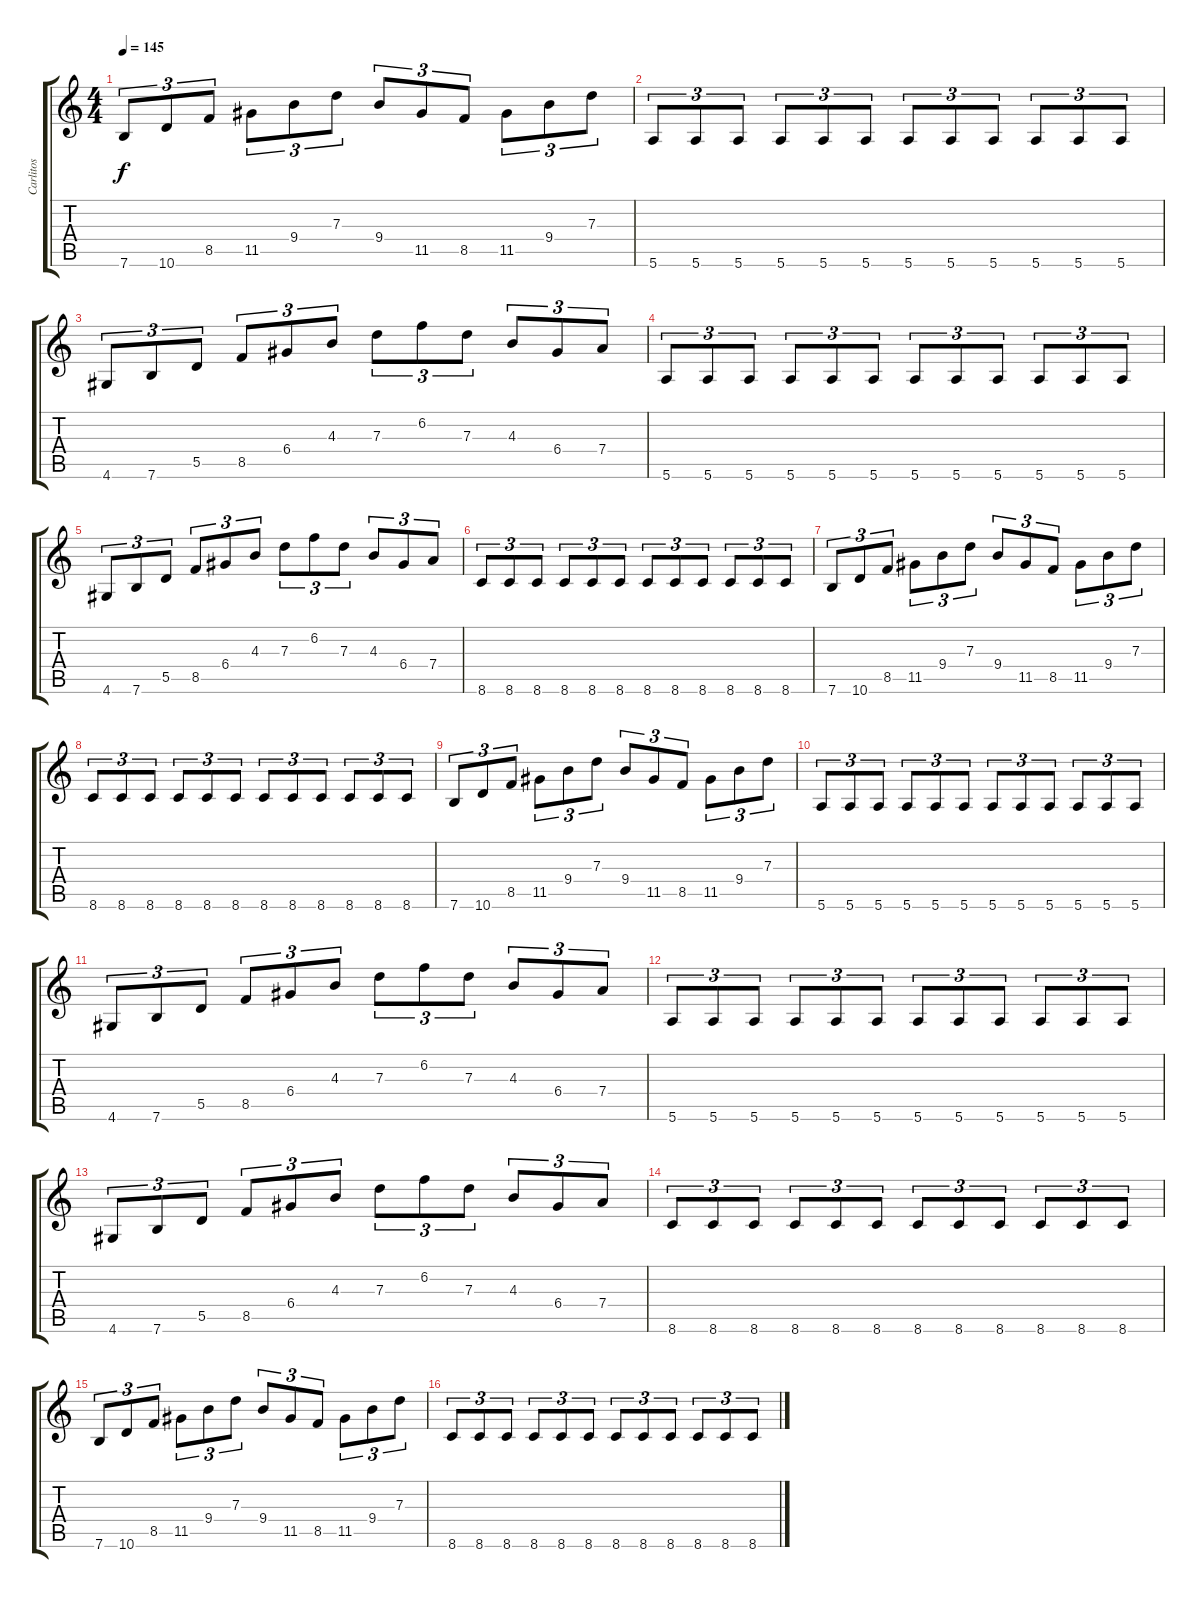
\track ("Carlitos" "Carlitos") {instrument distortionguitar}
\staff {score tabs}
\tuning (E4 B3 G3 D3 A2 E2) {hide}
\ts (4 4)
\tempo 145
\clef g2
\ks c
7.6.8{tu (3 2) dy f} 10.6.8{tu (3 2)} 8.5.8{tu (3 2)} 11.5.8{tu (3 2)} 9.4.8{tu (3 2)} 7.3.8{tu (3 2)} 9.4.8{tu (3 2)} 11.5.8{tu (3 2)} 8.5.8{tu (3 2)} 11.5.8{tu (3 2)} 9.4.8{tu (3 2)} 7.3.8{tu (3 2)} |
5.6.8{tu (3 2)} 5.6.8{tu (3 2)} 5.6.8{tu (3 2)} 5.6.8{tu (3 2)} 5.6.8{tu (3 2)} 5.6.8{tu (3 2)} 5.6.8{tu (3 2)} 5.6.8{tu (3 2)} 5.6.8{tu (3 2)} 5.6.8{tu (3 2)} 5.6.8{tu (3 2)} 5.6.8{tu (3 2)} |
4.6.8{tu (3 2)} 7.6.8{tu (3 2)} 5.5.8{tu (3 2)} 8.5.8{tu (3 2)} 6.4.8{tu (3 2)} 4.3.8{tu (3 2)} 7.3.8{tu (3 2)} 6.2.8{tu (3 2)} 7.3.8{tu (3 2)} 4.3.8{tu (3 2)} 6.4.8{tu (3 2)} 7.4.8{tu (3 2)} |
5.6.8{tu (3 2)} 5.6.8{tu (3 2)} 5.6.8{tu (3 2)} 5.6.8{tu (3 2)} 5.6.8{tu (3 2)} 5.6.8{tu (3 2)} 5.6.8{tu (3 2)} 5.6.8{tu (3 2)} 5.6.8{tu (3 2)} 5.6.8{tu (3 2)} 5.6.8{tu (3 2)} 5.6.8{tu (3 2)} |
4.6.8{tu (3 2)} 7.6.8{tu (3 2)} 5.5.8{tu (3 2)} 8.5.8{tu (3 2)} 6.4.8{tu (3 2)} 4.3.8{tu (3 2)} 7.3.8{tu (3 2)} 6.2.8{tu (3 2)} 7.3.8{tu (3 2)} 4.3.8{tu (3 2)} 6.4.8{tu (3 2)} 7.4.8{tu (3 2)} |
8.6.8{tu (3 2)} 8.6.8{tu (3 2)} 8.6.8{tu (3 2)} 8.6.8{tu (3 2)} 8.6.8{tu (3 2)} 8.6.8{tu (3 2)} 8.6.8{tu (3 2)} 8.6.8{tu (3 2)} 8.6.8{tu (3 2)} 8.6.8{tu (3 2)} 8.6.8{tu (3 2)} 8.6.8{tu (3 2)} |
7.6.8{tu (3 2)} 10.6.8{tu (3 2)} 8.5.8{tu (3 2)} 11.5.8{tu (3 2)} 9.4.8{tu (3 2)} 7.3.8{tu (3 2)} 9.4.8{tu (3 2)} 11.5.8{tu (3 2)} 8.5.8{tu (3 2)} 11.5.8{tu (3 2)} 9.4.8{tu (3 2)} 7.3.8{tu (3 2)} |
8.6.8{tu (3 2)} 8.6.8{tu (3 2)} 8.6.8{tu (3 2)} 8.6.8{tu (3 2)} 8.6.8{tu (3 2)} 8.6.8{tu (3 2)} 8.6.8{tu (3 2)} 8.6.8{tu (3 2)} 8.6.8{tu (3 2)} 8.6.8{tu (3 2)} 8.6.8{tu (3 2)} 8.6.8{tu (3 2)} |
7.6.8{tu (3 2)} 10.6.8{tu (3 2)} 8.5.8{tu (3 2)} 11.5.8{tu (3 2)} 9.4.8{tu (3 2)} 7.3.8{tu (3 2)} 9.4.8{tu (3 2)} 11.5.8{tu (3 2)} 8.5.8{tu (3 2)} 11.5.8{tu (3 2)} 9.4.8{tu (3 2)} 7.3.8{tu (3 2)} |
5.6.8{tu (3 2)} 5.6.8{tu (3 2)} 5.6.8{tu (3 2)} 5.6.8{tu (3 2)} 5.6.8{tu (3 2)} 5.6.8{tu (3 2)} 5.6.8{tu (3 2)} 5.6.8{tu (3 2)} 5.6.8{tu (3 2)} 5.6.8{tu (3 2)} 5.6.8{tu (3 2)} 5.6.8{tu (3 2)} |
4.6.8{tu (3 2)} 7.6.8{tu (3 2)} 5.5.8{tu (3 2)} 8.5.8{tu (3 2)} 6.4.8{tu (3 2)} 4.3.8{tu (3 2)} 7.3.8{tu (3 2)} 6.2.8{tu (3 2)} 7.3.8{tu (3 2)} 4.3.8{tu (3 2)} 6.4.8{tu (3 2)} 7.4.8{tu (3 2)} |
5.6.8{tu (3 2)} 5.6.8{tu (3 2)} 5.6.8{tu (3 2)} 5.6.8{tu (3 2)} 5.6.8{tu (3 2)} 5.6.8{tu (3 2)} 5.6.8{tu (3 2)} 5.6.8{tu (3 2)} 5.6.8{tu (3 2)} 5.6.8{tu (3 2)} 5.6.8{tu (3 2)} 5.6.8{tu (3 2)} |
4.6.8{tu (3 2)} 7.6.8{tu (3 2)} 5.5.8{tu (3 2)} 8.5.8{tu (3 2)} 6.4.8{tu (3 2)} 4.3.8{tu (3 2)} 7.3.8{tu (3 2)} 6.2.8{tu (3 2)} 7.3.8{tu (3 2)} 4.3.8{tu (3 2)} 6.4.8{tu (3 2)} 7.4.8{tu (3 2)} |
8.6.8{tu (3 2)} 8.6.8{tu (3 2)} 8.6.8{tu (3 2)} 8.6.8{tu (3 2)} 8.6.8{tu (3 2)} 8.6.8{tu (3 2)} 8.6.8{tu (3 2)} 8.6.8{tu (3 2)} 8.6.8{tu (3 2)} 8.6.8{tu (3 2)} 8.6.8{tu (3 2)} 8.6.8{tu (3 2)} |
7.6.8{tu (3 2)} 10.6.8{tu (3 2)} 8.5.8{tu (3 2)} 11.5.8{tu (3 2)} 9.4.8{tu (3 2)} 7.3.8{tu (3 2)} 9.4.8{tu (3 2)} 11.5.8{tu (3 2)} 8.5.8{tu (3 2)} 11.5.8{tu (3 2)} 9.4.8{tu (3 2)} 7.3.8{tu (3 2)} |
8.6.8{tu (3 2)} 8.6.8{tu (3 2)} 8.6.8{tu (3 2)} 8.6.8{tu (3 2)} 8.6.8{tu (3 2)} 8.6.8{tu (3 2)} 8.6.8{tu (3 2)} 8.6.8{tu (3 2)} 8.6.8{tu (3 2)} 8.6.8{tu (3 2)} 8.6.8{tu (3 2)} 8.6.8{tu (3 2)}
